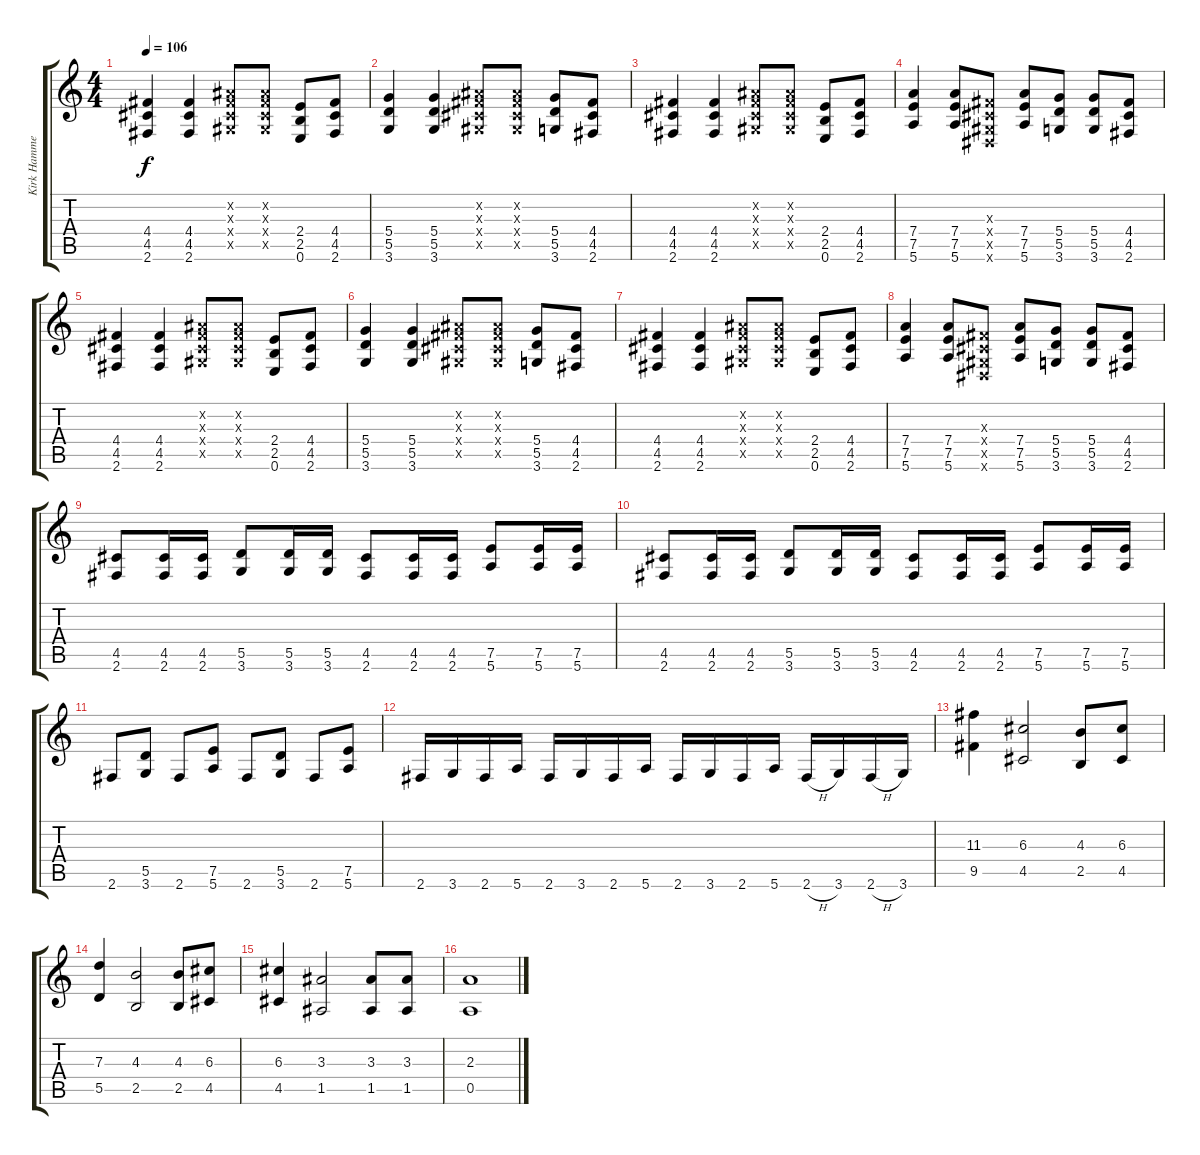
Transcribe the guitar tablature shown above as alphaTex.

\track ("Kirk Hammett" "Kirk Hamme") {instrument distortionguitar}
\staff {score tabs}
\tuning (E4 B3 G3 D3 A2 E2) {hide}
\ts (4 4)
\tempo 106
\clef g2
\ks c
(4.4 4.5 2.6).4{dy f} (4.4 4.5 2.6).4 (-1.2{x} -1.3{x} -1.4{x} -1.5{x}).8 (-1.2{x} -1.3{x} -1.4{x} -1.5{x}).8 (2.4 2.5 0.6).8 (4.4 4.5 2.6).8 |
(5.4 5.5 3.6).4 (5.4 5.5 3.6).4 (-1.2{x} -1.3{x} -1.4{x} -1.5{x}).8 (-1.2{x} -1.3{x} -1.4{x} -1.5{x}).8 (5.4 5.5 3.6).8 (4.4 4.5 2.6).8 |
(4.4 4.5 2.6).4 (4.4 4.5 2.6).4 (-1.2{x} -1.3{x} -1.4{x} -1.5{x}).8 (-1.2{x} -1.3{x} -1.4{x} -1.5{x}).8 (2.4 2.5 0.6).8 (4.4 4.5 2.6).8 |
(7.4 7.5 5.6).4 (7.4 7.5 5.6).8 (-1.3{x} -1.4{x} -1.5{x} -1.6{x}).8 (7.4 7.5 5.6).8 (5.4 5.5 3.6).8 (5.4 5.5 3.6).8 (4.4 4.5 2.6).8 |
(4.4 4.5 2.6).4 (4.4 4.5 2.6).4 (-1.2{x} -1.3{x} -1.4{x} -1.5{x}).8 (-1.2{x} -1.3{x} -1.4{x} -1.5{x}).8 (2.4 2.5 0.6).8 (4.4 4.5 2.6).8 |
(5.4 5.5 3.6).4 (5.4 5.5 3.6).4 (-1.2{x} -1.3{x} -1.4{x} -1.5{x}).8 (-1.2{x} -1.3{x} -1.4{x} -1.5{x}).8 (5.4 5.5 3.6).8 (4.4 4.5 2.6).8 |
(4.4 4.5 2.6).4 (4.4 4.5 2.6).4 (-1.2{x} -1.3{x} -1.4{x} -1.5{x}).8 (-1.2{x} -1.3{x} -1.4{x} -1.5{x}).8 (2.4 2.5 0.6).8 (4.4 4.5 2.6).8 |
(7.4 7.5 5.6).4 (7.4 7.5 5.6).8 (-1.3{x} -1.4{x} -1.5{x} -1.6{x}).8 (7.4 7.5 5.6).8 (5.4 5.5 3.6).8 (5.4 5.5 3.6).8 (4.4 4.5 2.6).8 |
(4.5 2.6).8 (4.5 2.6).16 (4.5 2.6).16 (5.5 3.6).8 (5.5 3.6).16 (5.5 3.6).16 (4.5 2.6).8 (4.5 2.6).16 (4.5 2.6).16 (7.5 5.6).8 (7.5 5.6).16 (7.5 5.6).16 |
(4.5 2.6).8 (4.5 2.6).16 (4.5 2.6).16 (5.5 3.6).8 (5.5 3.6).16 (5.5 3.6).16 (4.5 2.6).8 (4.5 2.6).16 (4.5 2.6).16 (7.5 5.6).8 (7.5 5.6).16 (7.5 5.6).16 |
2.6.8 (5.5 3.6).8 2.6.8 (7.5 5.6).8 2.6.8 (5.5 3.6).8 2.6.8 (7.5 5.6).8 |
2.6.16 3.6.16 2.6.16 5.6.16 2.6.16 3.6.16 2.6.16 5.6.16 2.6.16 3.6.16 2.6.16 5.6.16 2.6{h}.16 3.6.16 2.6{h}.16 3.6.16 |
(11.3 9.5).4 (6.3 4.5).2 (4.3 2.5).8 (6.3 4.5).8 |
(7.3 5.5).4 (4.3 2.5).2 (4.3 2.5).8 (6.3 4.5).8 |
(6.3 4.5).4 (3.3 1.5).2 (3.3 1.5).8 (3.3 1.5).8 |
(2.3 0.5).1
